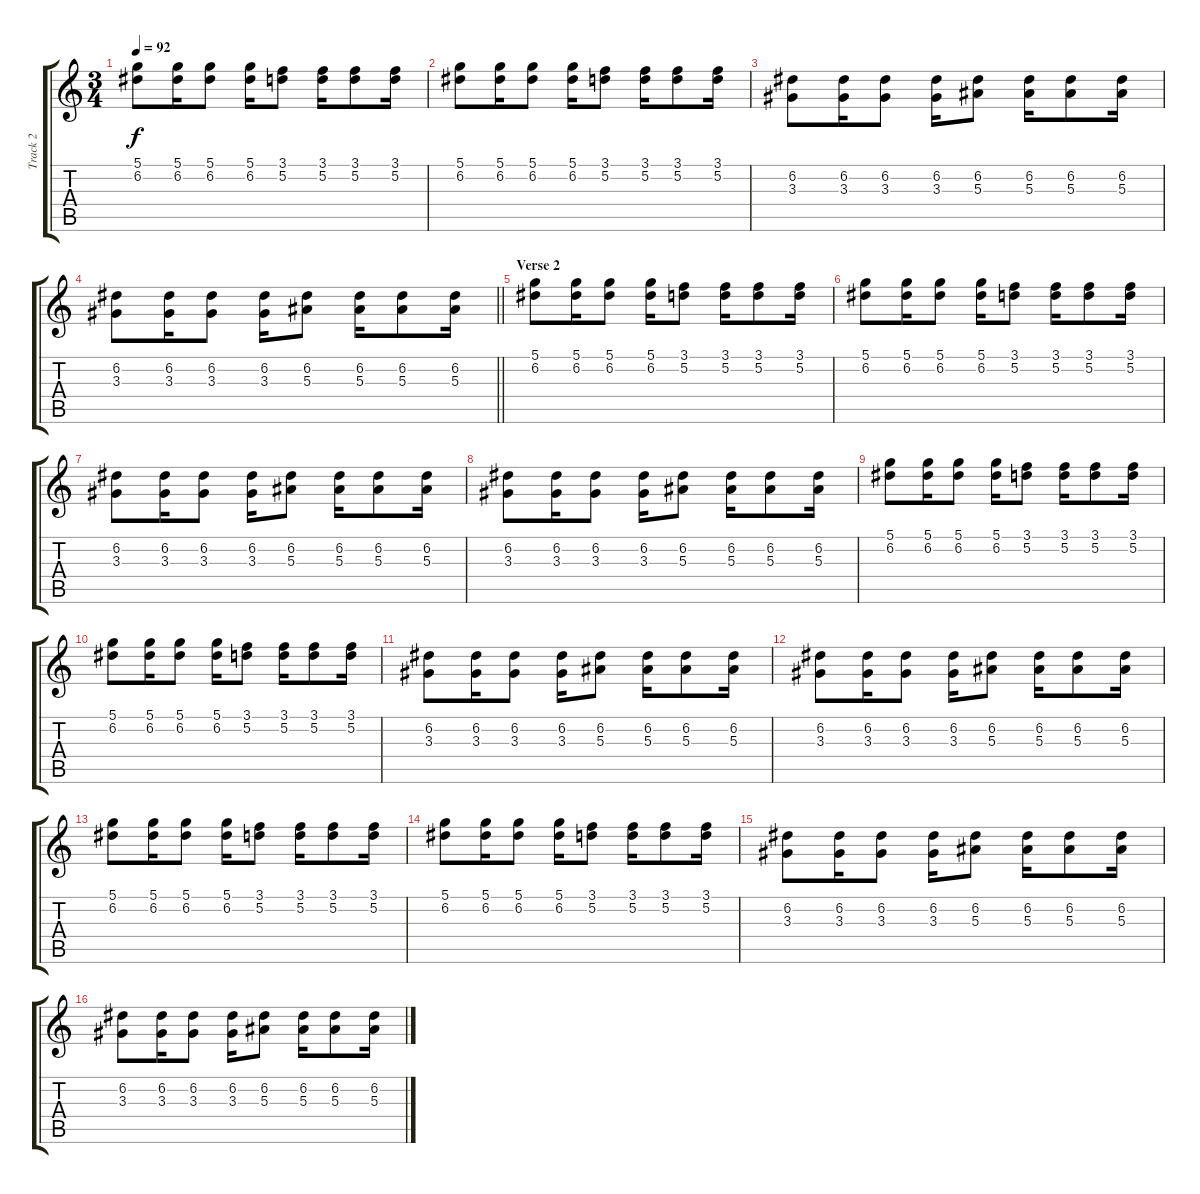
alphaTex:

\track ("Track 2" "Track 2") {instrument acousticguitarnylon}
\staff {score tabs}
\tuning (D4 A3 F3 C3 G2 C2) {hide}
\ts (3 4)
\tempo 92
\clef g2
\ks c
(5.1 6.2).8{dy f instrument acousticguitarnylon} (5.1 6.2).16 (5.1 6.2).8 (5.1 6.2).16 (3.1 5.2).8 (3.1 5.2).16 (3.1 5.2).8 (3.1 5.2).16 |
(5.1 6.2).8 (5.1 6.2).16 (5.1 6.2).8 (5.1 6.2).16 (3.1 5.2).8 (3.1 5.2).16 (3.1 5.2).8 (3.1 5.2).16 |
(6.2 3.3).8 (6.2 3.3).16 (6.2 3.3).8 (6.2 3.3).16 (6.2 5.3).8 (6.2 5.3).16 (6.2 5.3).8 (6.2 5.3).16 |
\barLineRight lightlight
(6.2 3.3).8 (6.2 3.3).16 (6.2 3.3).8 (6.2 3.3).16 (6.2 5.3).8 (6.2 5.3).16 (6.2 5.3).8 (6.2 5.3).16 |
\section ("" "Verse 2")
(5.1 6.2).8 (5.1 6.2).16 (5.1 6.2).8 (5.1 6.2).16 (3.1 5.2).8 (3.1 5.2).16 (3.1 5.2).8 (3.1 5.2).16 |
(5.1 6.2).8 (5.1 6.2).16 (5.1 6.2).8 (5.1 6.2).16 (3.1 5.2).8 (3.1 5.2).16 (3.1 5.2).8 (3.1 5.2).16 |
(6.2 3.3).8 (6.2 3.3).16 (6.2 3.3).8 (6.2 3.3).16 (6.2 5.3).8 (6.2 5.3).16 (6.2 5.3).8 (6.2 5.3).16 |
(6.2 3.3).8 (6.2 3.3).16 (6.2 3.3).8 (6.2 3.3).16 (6.2 5.3).8 (6.2 5.3).16 (6.2 5.3).8 (6.2 5.3).16 |
(5.1 6.2).8 (5.1 6.2).16 (5.1 6.2).8 (5.1 6.2).16 (3.1 5.2).8 (3.1 5.2).16 (3.1 5.2).8 (3.1 5.2).16 |
(5.1 6.2).8 (5.1 6.2).16 (5.1 6.2).8 (5.1 6.2).16 (3.1 5.2).8 (3.1 5.2).16 (3.1 5.2).8 (3.1 5.2).16 |
(6.2 3.3).8 (6.2 3.3).16 (6.2 3.3).8 (6.2 3.3).16 (6.2 5.3).8 (6.2 5.3).16 (6.2 5.3).8 (6.2 5.3).16 |
(6.2 3.3).8 (6.2 3.3).16 (6.2 3.3).8 (6.2 3.3).16 (6.2 5.3).8 (6.2 5.3).16 (6.2 5.3).8 (6.2 5.3).16 |
(5.1 6.2).8 (5.1 6.2).16 (5.1 6.2).8 (5.1 6.2).16 (3.1 5.2).8 (3.1 5.2).16 (3.1 5.2).8 (3.1 5.2).16 |
(5.1 6.2).8 (5.1 6.2).16 (5.1 6.2).8 (5.1 6.2).16 (3.1 5.2).8 (3.1 5.2).16 (3.1 5.2).8 (3.1 5.2).16 |
(6.2 3.3).8 (6.2 3.3).16 (6.2 3.3).8 (6.2 3.3).16 (6.2 5.3).8 (6.2 5.3).16 (6.2 5.3).8 (6.2 5.3).16 |
(6.2 3.3).8 (6.2 3.3).16 (6.2 3.3).8 (6.2 3.3).16 (6.2 5.3).8 (6.2 5.3).16 (6.2 5.3).8 (6.2 5.3).16
